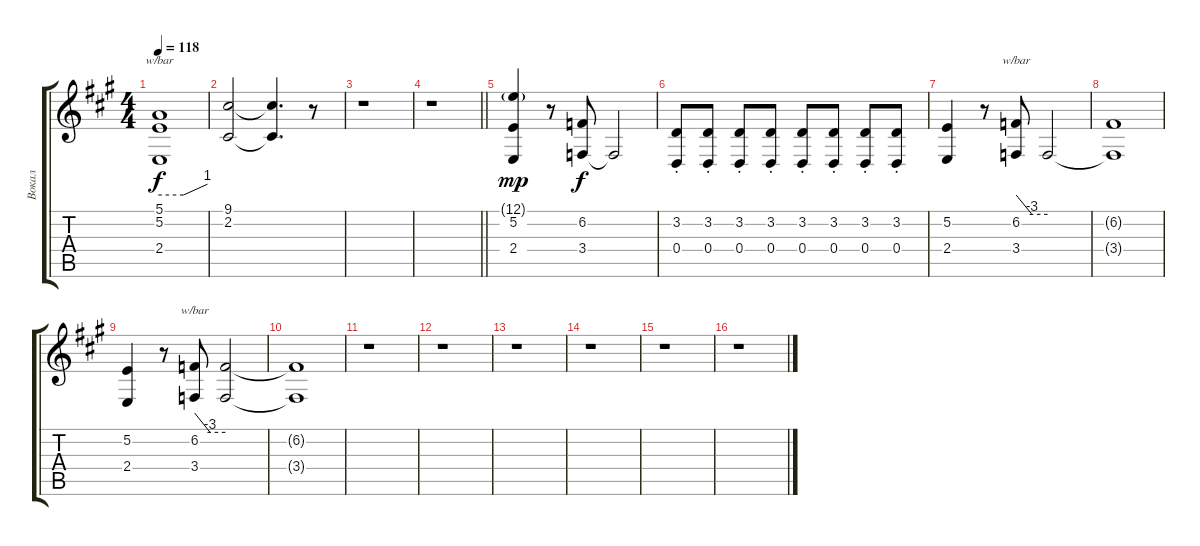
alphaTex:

\track ("Вокал" "Вокал") {instrument oboe}
\staff {score tabs}
\tuning (E4 B3 G3 D3 A2 E2) {hide}
\ts (4 4)
\tempo 118
\clef g2
\ks a
(5.1{t} 5.2{t} 2.4{t}).1{tbe (custom default 0 0 30 0 60 4) dy f} |
(9.1 2.2).2 (9.1{t} 2.2{t}).4{d} r.8 |
r.1 |
\barLineRight lightlight
r.1 |
(12.1{g} 5.2 2.4).4{dy mp} r.8 (6.2 3.4).8{dy f} 3.4{t}.2 |
(3.2{st} 0.4{st}).8 (3.2{st} 0.4{st}).8 (3.2{st} 0.4{st}).8 (3.2{st} 0.4{st}).8 (3.2{st} 0.4{st}).8 (3.2{st} 0.4{st}).8 (3.2{st} 0.4{st}).8 (3.2{st} 0.4{st}).8 |
(5.2 2.4).4 r.8 (6.2 3.4).8{tbe (custom default 0 0 30 -12 60 -12)} 3.4{t}.2 |
(6.2{t} 3.4{t}).1 |
(5.2 2.4).4 r.8 (6.2 3.4).8{tbe (custom default 0 0 30 -12 60 -12)} (6.2{t} 3.4{t}).2 |
(6.2{t} 3.4{t}).1 |
r.1 |
r.1 |
r.1 |
r.1 |
r.1 |
r.1
